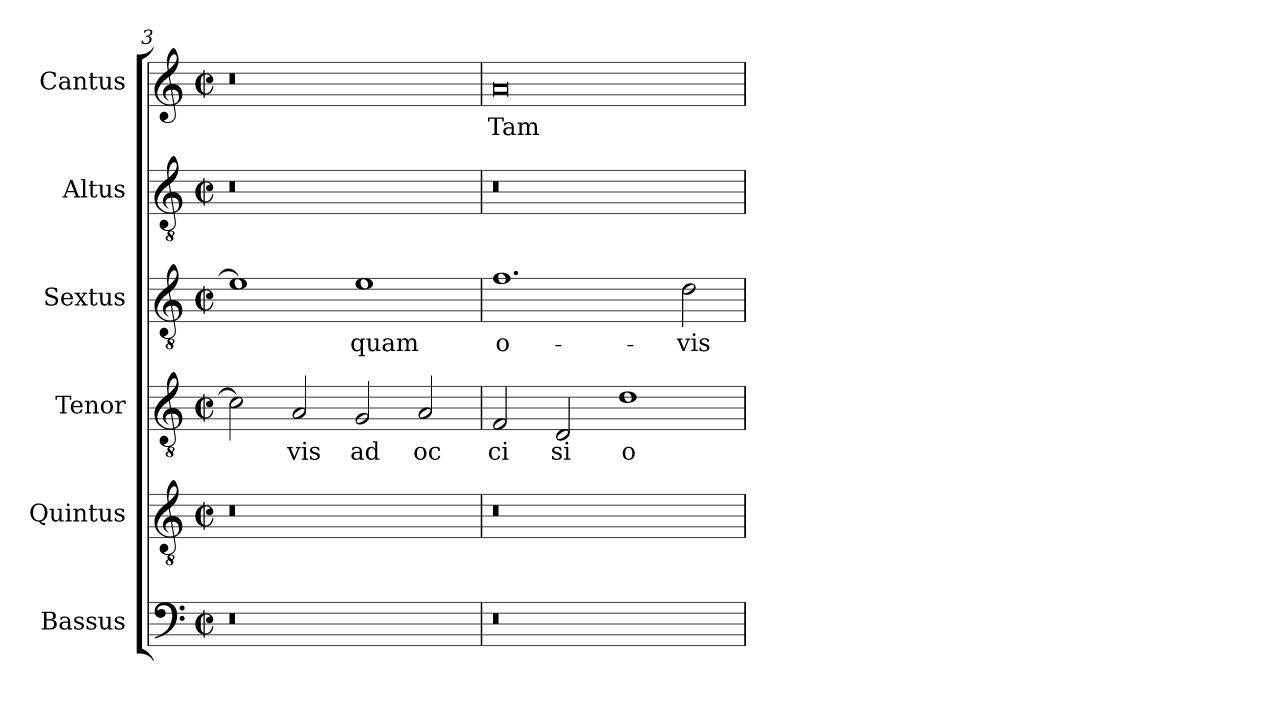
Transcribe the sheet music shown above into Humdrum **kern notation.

**kern	**kern	**kern	**text	**kern	**text	**kern	**kern	**text
*part6	*part5	*part4	*part4	*part3	*part3	*part2	*part1	*part1
*staff6	*staff5	*staff4	*staff4	*staff3	*staff3	*staff2	*staff1	*staff1
*I"Bassus	*I"Quintus	*I"Tenor	*	*I"Sextus	*	*I"Altus	*I"Cantus	*
*clefF4	*clefGv2	*clefGv2	*	*clefGv2	*	*clefGv2	*clefG2	*
*M2/2	*M2/2	*M2/2	*	*M2/2	*	*M2/2	*M2/2	*
*met(c|)	*met(c|)	*met(c|)	*	*met(c|)	*	*met(c|)	*met(c|)	*
=3	=3	=3	=3	=3	=3	=3	=3	=3
0r	0r	2c\]	.	1e]	.	0r	0r	.
!	!	!	!LO:LY:b:cj	!	!	!	!	!
.	.	2A/	vis	.	.	.	.	.
!	!	!	!LO:LY:b:cj	!	!LO:LY:b:cj	!	!	!
.	.	2G/	ad	1e	-quam	.	.	.
!	!	!	!LO:LY:b:cj	!	!	!	!	!
.	.	2A/	oc	.	.	.	.	.
=4	=4	=4	=4	=4	=4	=4	=4	=4
!	!	!	!LO:LY:b:cj	!	!LO:LY:b:cj	!	!	!LO:LY:b:cj
0r	0r	2F/	ci	1.f	o-	0r	0a	Tam
!	!	!	!LO:LY:b:cj	!	!	!	!	!
.	.	2D/	si	.	.	.	.	.
!	!	!	!LO:LY:b:cj	!	!	!	!	!
.	.	1d	o	.	.	.	.	.
!	!	!	!	!	!LO:LY:b:cj	!	!	!
.	.	.	.	2d\	-vis	.	.	.
=	=	=	=	=	=	=	=	=
*-	*-	*-	*-	*-	*-	*-	*-	*-
